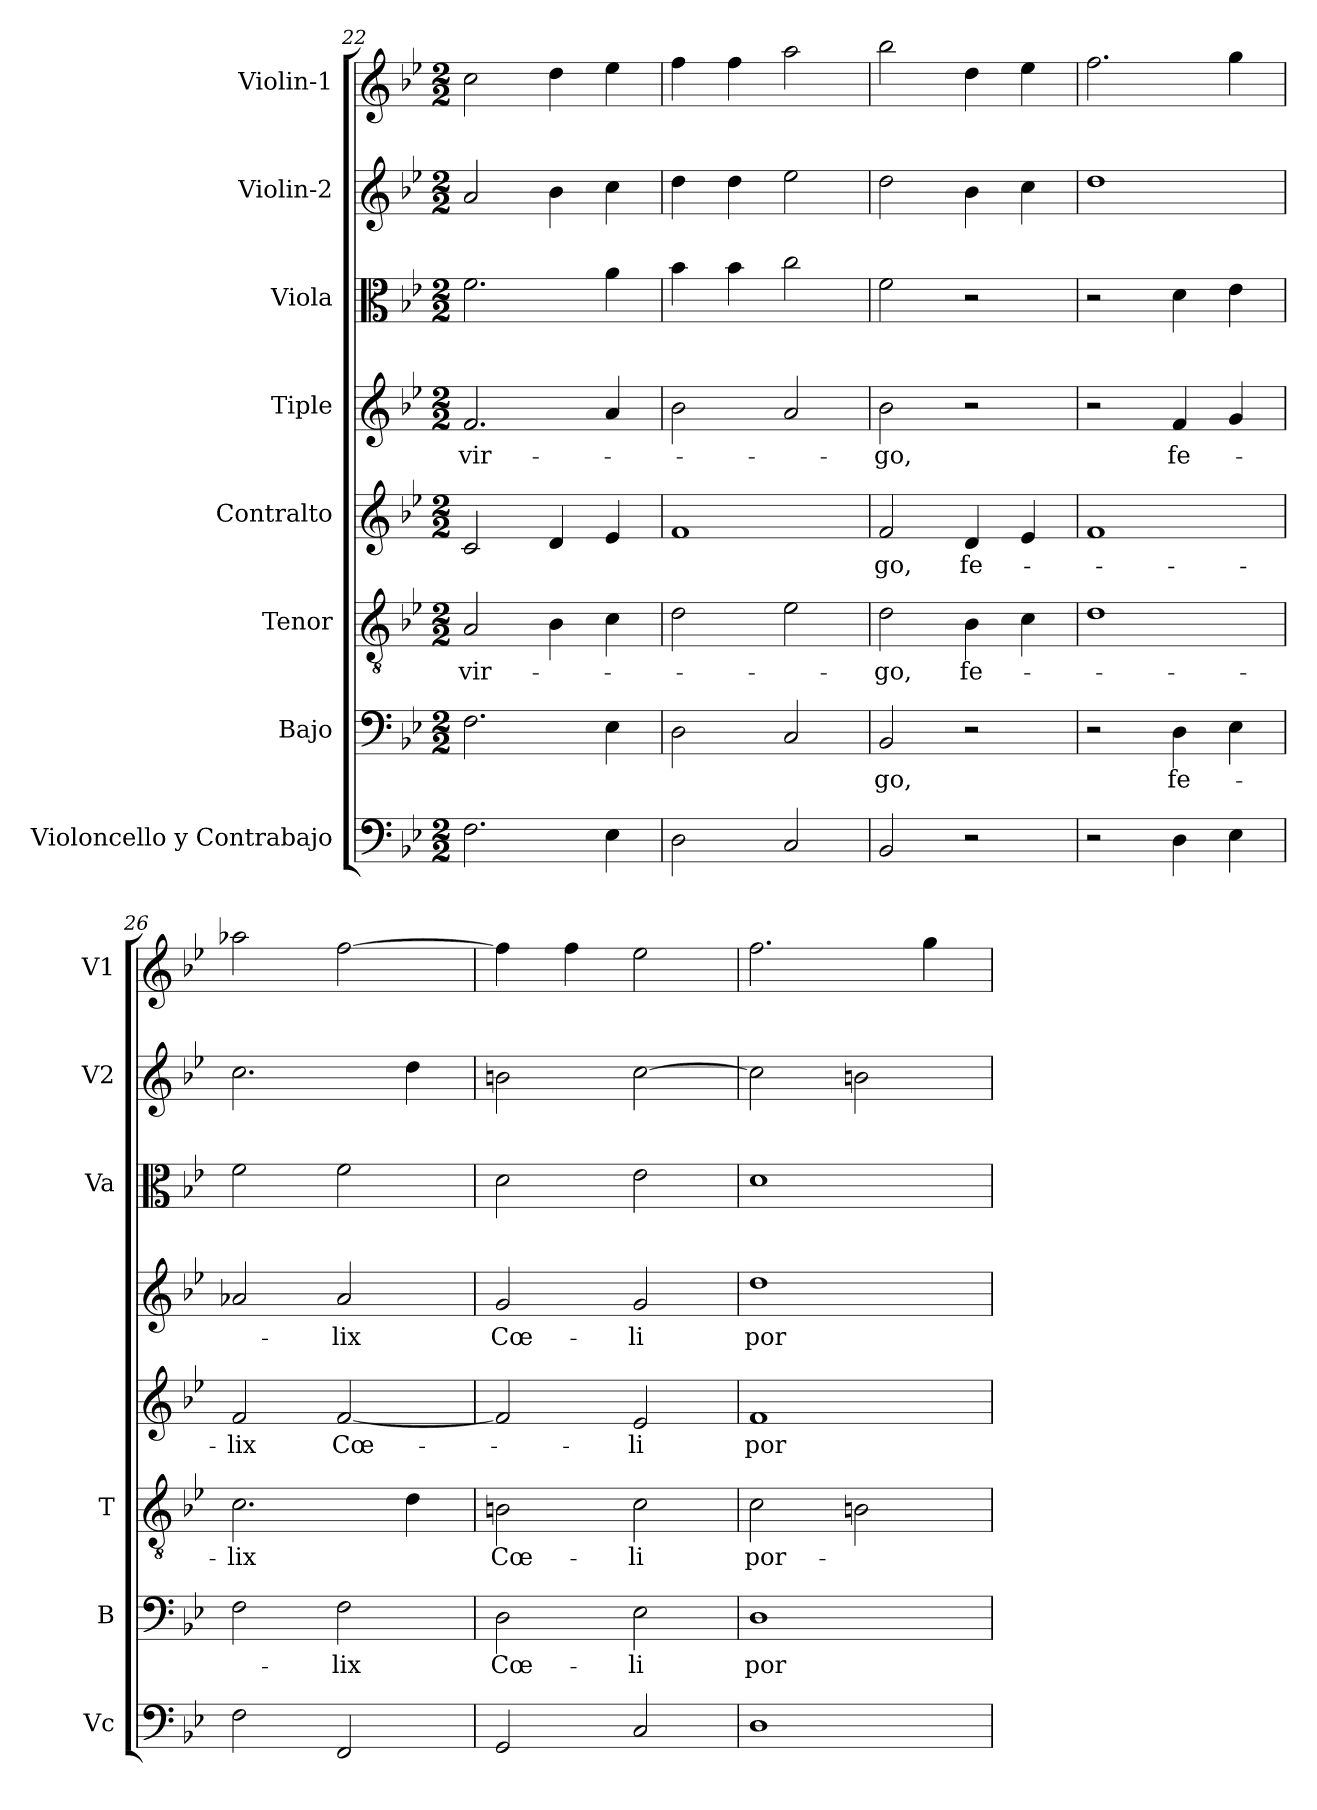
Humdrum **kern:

**kern	**kern	**text	**kern	**text	**kern	**text	**kern	**text	**kern	**kern	**kern
*part8	*part7	*part7	*part6	*part6	*part5	*part5	*part4	*part4	*part3	*part2	*part1
*staff8	*staff7	*staff7	*staff6	*staff6	*staff5	*staff5	*staff4	*staff4	*staff3	*staff2	*staff1
*I"Violoncello y Contrabajo	*I"Bajo	*	*I"Tenor	*	*I"Contralto	*	*I"Tiple	*	*I"Viola	*I"Violin-2	*I"Violin-1
*I'Vc	*I'B	*	*I'T	*	*	*	*	*	*I'Va	*I'V2	*I'V1
*clefF4	*clefF4	*	*clefGv2	*	*clefG2	*	*clefG2	*	*clefC3	*clefG2	*clefG2
*k[b-e-]	*k[b-e-]	*	*k[b-e-]	*	*k[b-e-]	*	*k[b-e-]	*	*k[b-e-]	*k[b-e-]	*k[b-e-]
*B-:	*B-:	*	*B-:	*	*B-:	*	*B-:	*	*B-:	*B-:	*B-:
*M2/2	*M2/2	*	*M2/2	*	*M2/2	*	*M2/2	*	*M2/2	*M2/2	*M2/2
=22	=22	=22	=22	=22	=22	=22	=22	=22	=22	=22	=22
!	!	!	!	!LO:LY:b	!	!	!	!LO:LY:b	!	!	!
2.F\	2.F\	.	2A/	vir-	2c/	.	2.f/	vir-	2.f\	2a/	2cc\
.	.	.	4B-\	.	4d/	.	.	.	.	4b-\	4dd\
4E-\	4E-\	.	4c\	.	4e-/	.	4a/	.	4a\	4cc\	4ee-\
=23	=23	=23	=23	=23	=23	=23	=23	=23	=23	=23	=23
2D\	2D\	.	2d\	.	1f	.	2b-\	.	4b-\	4dd\	4ff\
.	.	.	.	.	.	.	.	.	4b-\	4dd\	4ff\
2C/	2C/	.	2e-\	.	.	.	2a/	.	2cc\	2ee-\	2aa\
=24	=24	=24	=24	=24	=24	=24	=24	=24	=24	=24	=24
!	!	!LO:LY:b	!	!LO:LY:b	!	!LO:LY:b	!	!LO:LY:b	!	!	!
2BB-/	2BB-/	-go,	2d\	-go,	2f/	-go,	2b-\	-go,	2f\	2dd\	2bb-\
!	!	!	!	!LO:LY:b	!	!LO:LY:b	!	!	!	!	!
2r	2r	.	4B-\	fe-	4d/	fe-	2r	.	2r	4b-\	4dd\
.	.	.	4c\	.	4e-/	.	.	.	.	4cc\	4ee-\
!!LO:PB:g=z
=25	=25	=25	=25	=25	=25	=25	=25	=25	=25	=25	=25
2r	2r	.	1d	.	1f	.	2r	.	2r	1dd	2.ff\
!	!	!LO:LY:b	!	!	!	!	!	!LO:LY:b	!	!	!
4D\	4D\	fe-	.	.	.	.	4f/	fe-	4d\	.	.
4E-\	4E-\	.	.	.	.	.	4g/	.	4e-\	.	4gg\
=26	=26	=26	=26	=26	=26	=26	=26	=26	=26	=26	=26
!	!	!	!	!LO:LY:b	!	!LO:LY:b	!	!	!	!	!
2F\	2F\	.	2.c\	-lix	2f/	-lix	2a-X/	.	2f\	2.cc\	2aa-X\
!	!	!LO:LY:b	!	!	!	!LO:LY:b	!	!LO:LY:b	!	!	!
2FF/	2F\	-lix	.	.	[2f/	Cœ-	2a-/	-lix	2f\	.	[2ff\
.	.	.	4d\	.	.	.	.	.	.	4dd\	.
=27	=27	=27	=27	=27	=27	=27	=27	=27	=27	=27	=27
!	!	!LO:LY:b	!	!LO:LY:b	!	!	!	!LO:LY:b	!	!	!
2GG/	2D\	Cœ-	2Bn\	Cœ-	2f/]	.	2g/	Cœ-	2d\	2bn\	4ff\]
.	.	.	.	.	.	.	.	.	.	.	4ff\
!	!	!LO:LY:b	!	!LO:LY:b	!	!LO:LY:b	!	!LO:LY:b	!	!	!
2C/	2E-\	-li	2c\	-li	2e-/	-li	2g/	-li	2e-\	[2cc\	2ee-\
=28	=28	=28	=28	=28	=28	=28	=28	=28	=28	=28	=28
!	!	!LO:LY:b	!	!LO:LY:b	!	!LO:LY:b	!	!LO:LY:b	!	!	!
1D	1D	por-	2c\	por-	1f	por-	1dd	por-	1d	2cc\]	2.ff\
.	.	.	2Bn\	.	.	.	.	.	.	2bn\	.
.	.	.	.	.	.	.	.	.	.	.	4gg\
=	=	=	=	=	=	=	=	=	=	=	=
*-	*-	*-	*-	*-	*-	*-	*-	*-	*-	*-	*-
